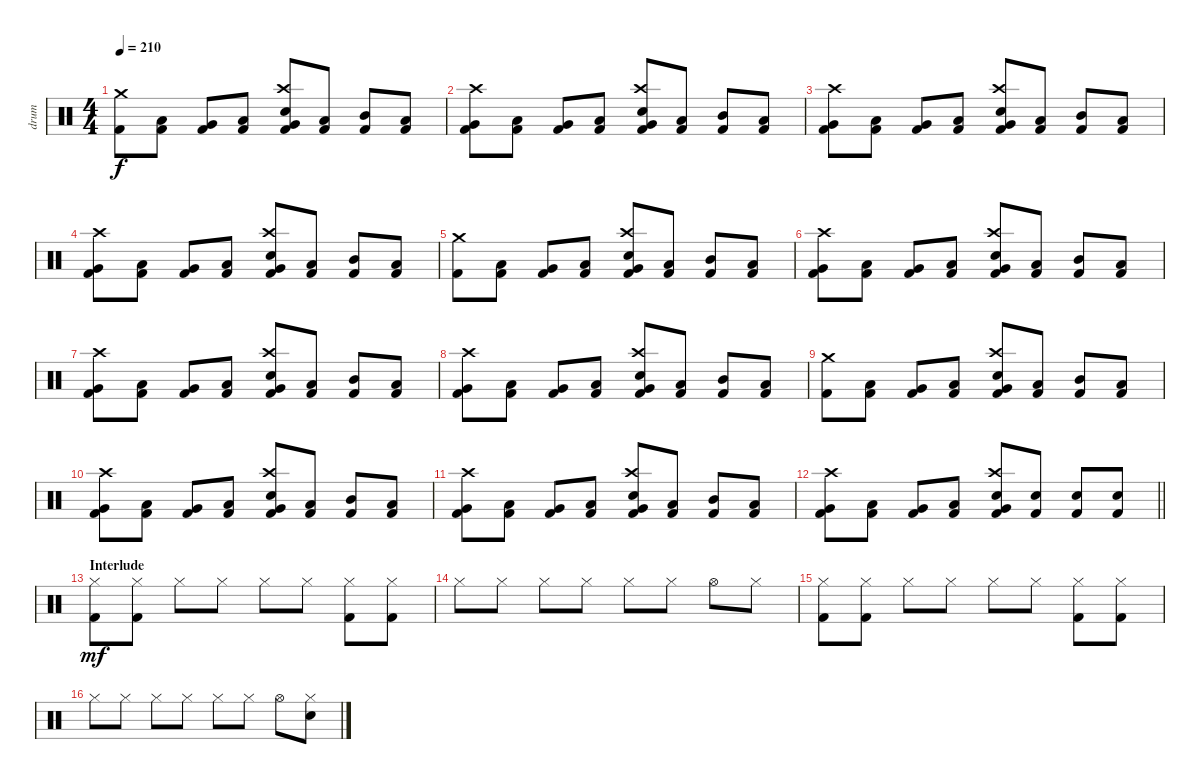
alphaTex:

\track ("drum" "drum") {solo instrument percussion}
\staff {score}
\articulation defaults
\ts (4 4)
\tempo 210
\clef neutral
\ks c
("Crash medium (hit)" "Kick (hit) 2").8{dy f} ("Low Tom (hit)" "Kick (hit) 2").8 ("Very Low Tom (hit)" "Kick (hit) 2").8 ("Low Floor Tom (hit)" "Kick (hit) 2").8 ("Crash high (hit)" "Very Low Tom (hit)" "Electric Snare (hit)" "Kick (hit) 2").8 ("Low Tom (hit)" "Kick (hit) 2").8 ("Mid Tom (hit)" "Kick (hit) 2").8 ("Low Tom (hit)" "Kick (hit) 2").8 |
("Crash high (hit)" "Very Low Tom (hit)" "Kick (hit) 2").8 ("Low Tom (hit)" "Kick (hit) 2").8 ("Very Low Tom (hit)" "Kick (hit) 2").8 ("Low Floor Tom (hit)" "Kick (hit) 2").8 ("Crash high (hit)" "Very Low Tom (hit)" "Electric Snare (hit)" "Kick (hit) 2").8 ("Low Tom (hit)" "Kick (hit) 2").8 ("Mid Tom (hit)" "Kick (hit) 2").8 ("Low Tom (hit)" "Kick (hit) 2").8 |
("Crash high (hit)" "Very Low Tom (hit)" "Kick (hit) 2").8 ("Low Tom (hit)" "Kick (hit) 2").8 ("Very Low Tom (hit)" "Kick (hit) 2").8 ("Low Floor Tom (hit)" "Kick (hit) 2").8 ("Crash high (hit)" "Very Low Tom (hit)" "Electric Snare (hit)" "Kick (hit) 2").8 ("Low Tom (hit)" "Kick (hit) 2").8 ("Mid Tom (hit)" "Kick (hit) 2").8 ("Low Tom (hit)" "Kick (hit) 2").8 |
("Crash high (hit)" "Very Low Tom (hit)" "Kick (hit) 2").8 ("Low Tom (hit)" "Kick (hit) 2").8 ("Very Low Tom (hit)" "Kick (hit) 2").8 ("Low Floor Tom (hit)" "Kick (hit) 2").8 ("Crash high (hit)" "Very Low Tom (hit)" "Electric Snare (hit)" "Kick (hit) 2").8 ("Low Tom (hit)" "Kick (hit) 2").8 ("Mid Tom (hit)" "Kick (hit) 2").8 ("Low Tom (hit)" "Kick (hit) 2").8 |
("Crash medium (hit)" "Kick (hit) 2").8 ("Low Tom (hit)" "Kick (hit) 2").8 ("Very Low Tom (hit)" "Kick (hit) 2").8 ("Low Floor Tom (hit)" "Kick (hit) 2").8 ("Crash high (hit)" "Very Low Tom (hit)" "Electric Snare (hit)" "Kick (hit) 2").8 ("Low Tom (hit)" "Kick (hit) 2").8 ("Mid Tom (hit)" "Kick (hit) 2").8 ("Low Tom (hit)" "Kick (hit) 2").8 |
("Crash high (hit)" "Very Low Tom (hit)" "Kick (hit) 2").8 ("Low Tom (hit)" "Kick (hit) 2").8 ("Very Low Tom (hit)" "Kick (hit) 2").8 ("Low Floor Tom (hit)" "Kick (hit) 2").8 ("Crash high (hit)" "Very Low Tom (hit)" "Electric Snare (hit)" "Kick (hit) 2").8 ("Low Tom (hit)" "Kick (hit) 2").8 ("Mid Tom (hit)" "Kick (hit) 2").8 ("Low Tom (hit)" "Kick (hit) 2").8 |
("Crash high (hit)" "Very Low Tom (hit)" "Kick (hit) 2").8 ("Low Tom (hit)" "Kick (hit) 2").8 ("Very Low Tom (hit)" "Kick (hit) 2").8 ("Low Floor Tom (hit)" "Kick (hit) 2").8 ("Crash high (hit)" "Very Low Tom (hit)" "Electric Snare (hit)" "Kick (hit) 2").8 ("Low Tom (hit)" "Kick (hit) 2").8 ("Mid Tom (hit)" "Kick (hit) 2").8 ("Low Tom (hit)" "Kick (hit) 2").8 |
("Crash high (hit)" "Very Low Tom (hit)" "Kick (hit) 2").8 ("Low Tom (hit)" "Kick (hit) 2").8 ("Very Low Tom (hit)" "Kick (hit) 2").8 ("Low Floor Tom (hit)" "Kick (hit) 2").8 ("Crash high (hit)" "Very Low Tom (hit)" "Electric Snare (hit)" "Kick (hit) 2").8 ("Low Tom (hit)" "Kick (hit) 2").8 ("Mid Tom (hit)" "Kick (hit) 2").8 ("Low Tom (hit)" "Kick (hit) 2").8 |
("Crash medium (hit)" "Kick (hit) 2").8 ("Low Tom (hit)" "Kick (hit) 2").8 ("Very Low Tom (hit)" "Kick (hit) 2").8 ("Low Floor Tom (hit)" "Kick (hit) 2").8 ("Crash high (hit)" "Very Low Tom (hit)" "Electric Snare (hit)" "Kick (hit) 2").8 ("Low Tom (hit)" "Kick (hit) 2").8 ("Mid Tom (hit)" "Kick (hit) 2").8 ("Low Tom (hit)" "Kick (hit) 2").8 |
("Crash high (hit)" "Very Low Tom (hit)" "Kick (hit) 2").8 ("Low Tom (hit)" "Kick (hit) 2").8 ("Very Low Tom (hit)" "Kick (hit) 2").8 ("Low Floor Tom (hit)" "Kick (hit) 2").8 ("Crash high (hit)" "Very Low Tom (hit)" "Electric Snare (hit)" "Kick (hit) 2").8 ("Low Tom (hit)" "Kick (hit) 2").8 ("Mid Tom (hit)" "Kick (hit) 2").8 ("Low Tom (hit)" "Kick (hit) 2").8 |
("Crash high (hit)" "Very Low Tom (hit)" "Kick (hit) 2").8 ("Low Tom (hit)" "Kick (hit) 2").8 ("Very Low Tom (hit)" "Kick (hit) 2").8 ("Low Floor Tom (hit)" "Kick (hit) 2").8 ("Crash high (hit)" "Very Low Tom (hit)" "Electric Snare (hit)" "Kick (hit) 2").8 ("Low Tom (hit)" "Kick (hit) 2").8 ("Mid Tom (hit)" "Kick (hit) 2").8 ("Low Tom (hit)" "Kick (hit) 2").8 |
\barLineRight lightlight
("Crash high (hit)" "Very Low Tom (hit)" "Kick (hit) 2").8 ("Low Tom (hit)" "Kick (hit) 2").8 ("Very Low Tom (hit)" "Kick (hit) 2").8 ("Low Floor Tom (hit)" "Kick (hit) 2").8 ("Crash high (hit)" "Very Low Tom (hit)" "Electric Snare (hit)" "Kick (hit) 2").8 ("Electric Snare (hit)" "Kick (hit) 2").8 ("Electric Snare (hit)" "Kick (hit) 2").8 ("Electric Snare (hit)" "Kick (hit) 2").8 |
\section ("" "Interlude")
("Hi-Hat (closed)" "Kick (hit) 2").8{dy mf} ("Hi-Hat (closed)" "Kick (hit) 2").8 "Hi-Hat (closed)".8 "Hi-Hat (closed)".8 "Hi-Hat (closed)".8 "Hi-Hat (closed)".8 ("Hi-Hat (closed)" "Kick (hit) 2").8 ("Hi-Hat (closed)" "Kick (hit) 2").8 |
"Hi-Hat (closed)".8 "Hi-Hat (closed)".8 "Hi-Hat (closed)".8 "Hi-Hat (closed)".8 "Hi-Hat (closed)".8 "Hi-Hat (closed)".8 "Hi-Hat (open)".8 "Hi-Hat (closed)".8 |
("Hi-Hat (closed)" "Kick (hit) 2").8 ("Hi-Hat (closed)" "Kick (hit) 2").8 "Hi-Hat (closed)".8 "Hi-Hat (closed)".8 "Hi-Hat (closed)".8 "Hi-Hat (closed)".8 ("Hi-Hat (closed)" "Kick (hit) 2").8 ("Hi-Hat (closed)" "Kick (hit) 2").8 |
"Hi-Hat (closed)".8 "Hi-Hat (closed)".8 "Hi-Hat (closed)".8 "Hi-Hat (closed)".8 "Hi-Hat (closed)".8 "Hi-Hat (closed)".8 "Hi-Hat (open)".8 ("Hi-Hat (closed)" "Electric Snare (hit)").8
